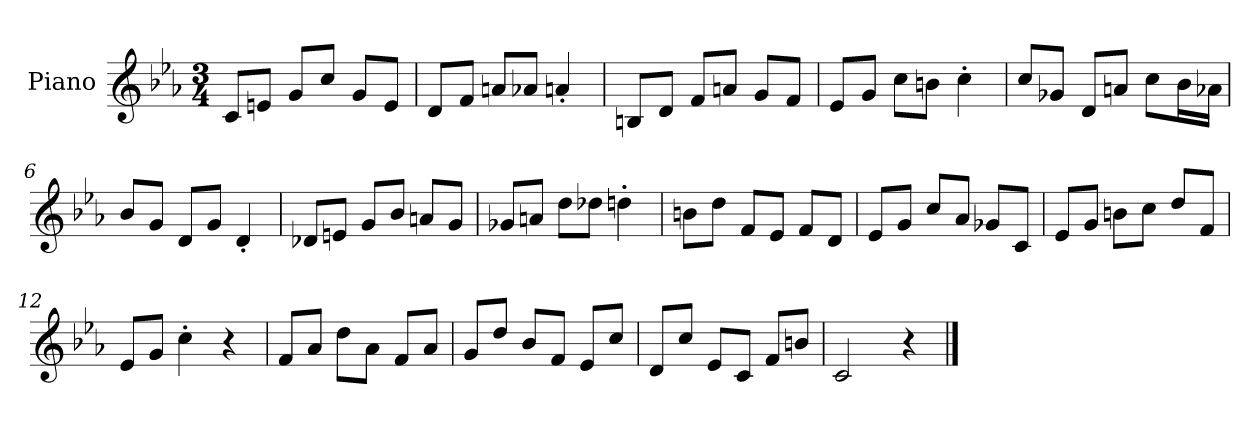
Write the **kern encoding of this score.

**kern
*part1
*staff1
*I"Piano
*I'Pno.
*clefG2
*k[b-e-a-]
*M3/4
*MM120
=1
8c/L
8en/J
8g/L
8cc/J
8g/L
8e/J
=2
8d/L
8f/J
8an/L
8a-X/J
4an'/
=3
8Bn/L
8d/J
8f/L
8an/J
8g/L
8f/J
=4
8e-/L
8g/J
8cc\L
8bn\J
4cc'\
=5
8cc/L
8g-X/J
8d/L
8an/J
8cc\L
16b-\L
16a-X\JJ
=6
8b-/L
8g/J
8d/L
8g/J
4d'/
!!LO:LB:g=z
=7
8d-X/L
8en/J
8g/L
8b-/J
8an/L
8g/J
=8
8g-X/L
8an/J
8dd\L
8dd-X\J
4ddn'\
=9
8bn\L
8dd\J
8f/L
8e-/J
8f/L
8d/J
=10
8e-/L
8g/J
8cc/L
8a-/J
8g-X/L
8c/J
=11
8e-/L
8g/J
8bn\L
8cc\J
8dd/L
8f/J
=12
8e-/L
8g/J
4cc'\
4r
=13
8f/L
8a-/J
8dd\L
8a-\J
8f/L
8a-/J
!!LO:LB:g=z
=14
8g/L
8dd/J
8b-/L
8f/J
8e-/L
8cc/J
=15
8d/L
8cc/J
8e-/L
8c/J
8f/L
8bn/J
=16
2c/
4r
==
*-
